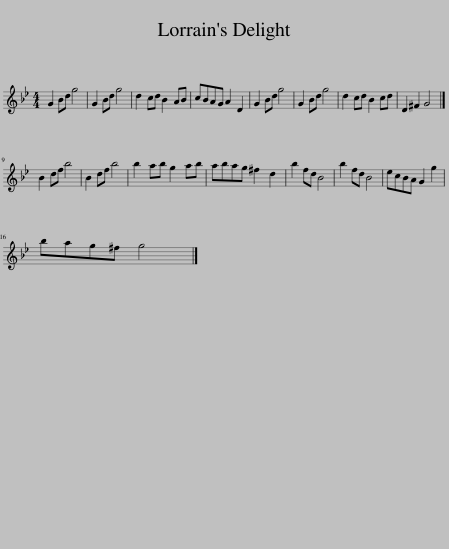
X:1
L:1/8
M:4/4
I:linebreak $
K:Gmin
V:1 treble
V:1
 G2 Bd g4 | G2 Bd g4 | d2 cd B2 AB | cBAG A2 D2 | G2 Bd g4 | %5
 G2 Bd g4 | d2 cd B2 cd | D2 ^F2 G4 |]$ B2 df b4 | B2 df b4 | %10
 b2 ab g2 ab | abag ^f2 d2 | b2 fd B4 | b2 fd B4 | ecBA G2 g2 |$ %15
 bag^f g4 |] %16
